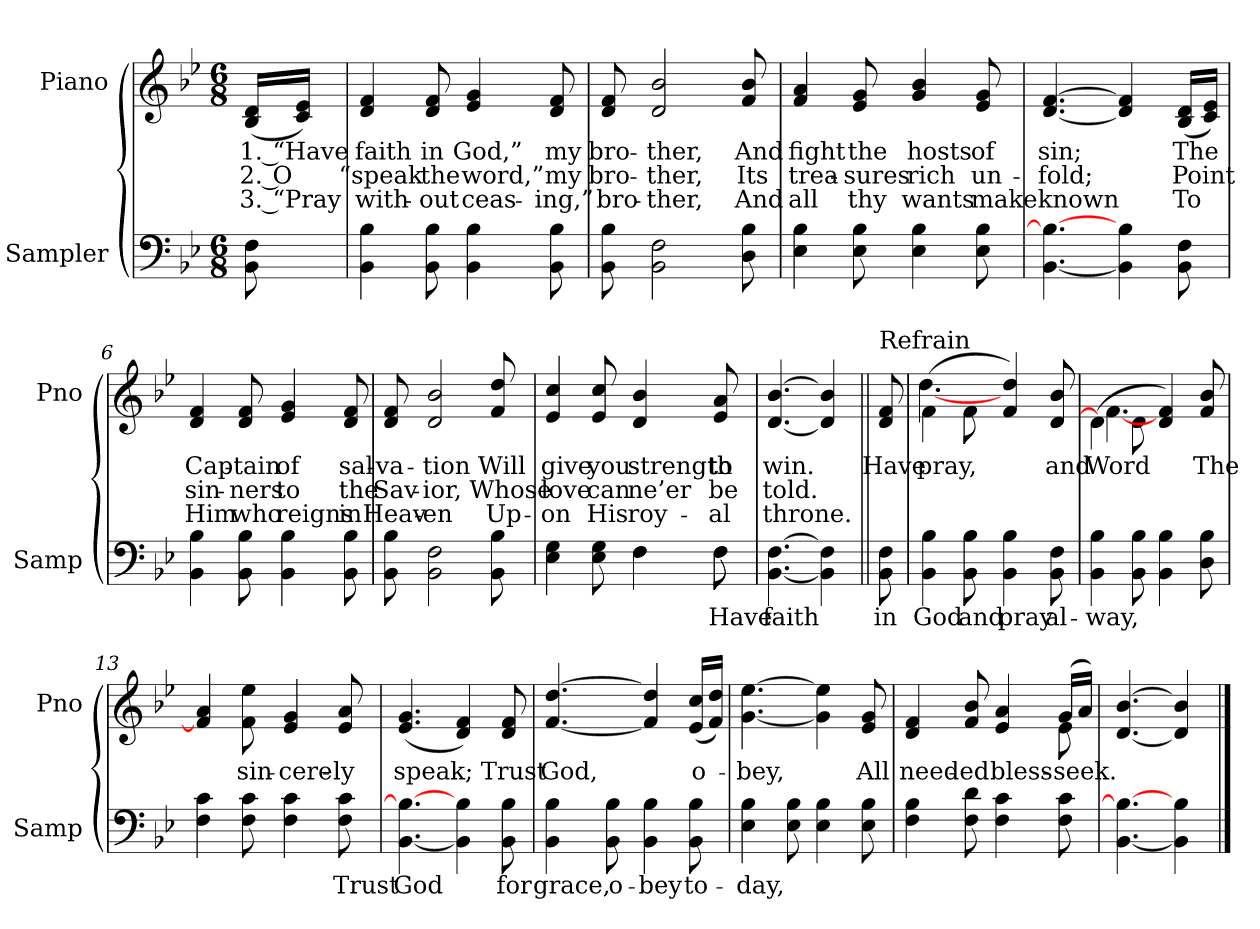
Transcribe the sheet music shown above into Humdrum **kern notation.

**kern	**text	**kern	**text	**text	**text
*part2	*part2	*part1	*part1	*part1	*part1
*staff2	*staff2	*staff1	*staff1	*staff1	*staff1
*I"Sampler	*	*I"Piano	*	*	*
*I'Samp	*	*I'Pno	*	*	*
*clefF4	*	*clefG2	*	*	*
*k[b-e-]	*	*k[b-e-]	*	*	*
*B-:	*	*B-:	*	*	*
*M6/8	*	*M6/8	*	*	*
=1	=1	=1	=1	=1	=1
8BB- 8F	.	(16B-/ 16d/LL	1. “Have	2. O	3. “Pray
.	.	16c/ 16e-/JJ)	.	.	.
=2	=2	=2	=2	=2	=2
4BB- 4B-	.	4d 4f	faith	“speak	with-
8BB- 8B-	.	8d 8f	in	the	-out
4BB- 4B-	.	4e- 4g	God,”	word,”	ceas-
8BB- 8B-	.	8d 8f	my	my	-ing,”
=3	=3	=3	=3	=3	=3
8BB- 8B-	.	8d 8f	bro-	bro-	bro-
2BB- 2F	.	2d 2b-	-ther,	-ther,	-ther,
8D 8B-	.	8f 8b-	And	Its	And
=4	=4	=4	=4	=4	=4
4E- 4B-	.	4f 4a	fight	trea-	all
8E- 8B-	.	8e- 8g	the	-sures	thy
4E- 4B-	.	4g 4b-	hosts	rich	wants
8E- 8B-	.	8e- 8g	of	un-	make
=5	=5	=5	=5	=5	=5
[4.BB- 4.B-_	.	[4.d [4.f	sin;	-fold;	known
4BB-] 4B-	.	4d] 4f]	.	.	.
8BB- 8F	.	(16B-/ 16d/LL	The	Point	To
.	.	16c/ 16e-/JJ)	.	.	.
=6	=6	=6	=6	=6	=6
4BB- 4B-	.	4d 4f	Cap-	sin-	Him
8BB- 8B-	.	8d 8f	-tain	-ners	who
4BB- 4B-	.	4e- 4g	of	to	reigns
8BB- 8B-	.	8d 8f	sal-	the	in
=7	=7	=7	=7	=7	=7
8BB- 8B-	.	8d 8f	-va-	Sav-	Heav-
2BB- 2F	.	2d 2b-	-tion	-ior,	-en
8BB- 8B-	.	8f 8dd	Will	Whose	Up-
=8	=8	=8	=8	=8	=8
*^	*	*	*	*	*
4E- 4G	4.ryy	.	4e- 4cc	give	love	-on
8E- 8G	.	.	8e- 8cc	you	can	His
4F\	4F	.	4d 4b-	strength	ne’er	roy-
8F\	8F	Have	8e- 8a	to	be	-al
*v	*v	*	*	*	*	*
=9	=9	=9	=9	=9	=9
[4.BB- [4.F	faith	[4.d [4.b-	win.	told.	throne.
4BB-] 4F]	.	4d] 4b-]	.	.	.
=10||	=10||	=10||	=10||	=10||	=10||
!	!	!LO:TX:t=Refrain	!	!	!
8BB- 8F	in	8d 8f	Have	.	.
=11	=11	=11	=11	=11	=11
*	*	*^	*	*	*
4BB- 4B-	God	(4f\	[4.dd	pray,	.	.
8BB- 8B-	and	8f\	.	.	.	.
4BB- 4B-	pray	4f 4dd)	4.ryy	.	.	.
8BB- 8F	al-	8d 8b-	.	and	.	.
=12	=12	=12	=12	=12	=12	=12
4BB- 4B-	-way,	(4d\]	[4.f	Word	.	.
8BB- 8B-	.	8d\	.	.	.	.
4BB- 4B-	.	4d 4f)	4.ryy	.	.	.
8D 8B-	.	8f 8b-	.	The	.	.
*	*	*v	*v	*	*	*
=13	=13	=13	=13	=13	=13
4F 4c	.	4f] 4a	.	.	.
8F 8c	.	8f 8ee-	sin-	.	.
4F 4c	.	4e- 4g	-cere-	.	.
8F 8c	Trust	8e- 8a	-ly	.	.
=14	=14	=14	=14	=14	=14
[4.BB- 4.B-_	God	(4.e- 4.g	speak;	.	.
4BB-] 4B-	.	4d 4f)	.	.	.
8BB- 8B-	for	8d 8f	Trust	.	.
=15	=15	=15	=15	=15	=15
4BB- 4B-	grace,	[4.f [4.dd	God,	.	.
8BB- 8B-	o-	.	.	.	.
4BB- 4B-	-bey	4f] 4dd]	.	.	.
8BB- 8B-	to-	(16e-/ 16cc/LL	o-	.	.
.	.	16f/ 16dd/JJ)	.	.	.
=16	=16	=16	=16	=16	=16
4E- 4B-	-day,	[4.g [4.ee-	-bey,	.	.
8E- 8B-	.	.	.	.	.
4E- 4B-	.	4g] 4ee-]	.	.	.
8E- 8B-	.	8e- 8g	All	.	.
=17	=17	=17	=17	=17	=17
*	*	*^	*	*	*
4F 4B-	.	4d 4f	8ryy	need-	.	.
*	*	*v	*v	*	*	*
8F 8d	.	8f 8b-	-ed	.	.
4F 4c	.	4e- 4a	bless-	.	.
*	*	*^	*	*	*
8F 8c	.	(16g/LL	8e-	seek.	.	.
.	.	16a/JJ)	.	.	.	.
*	*	*v	*v	*	*	*
=18	=18	=18	=18	=18	=18
[4.BB- 4.B-_	.	[4.d [4.b-	.	.	.
4BB-] 4B-	.	4d] 4b-]	.	.	.
==	==	==	==	==	==
*-	*-	*-	*-	*-	*-
